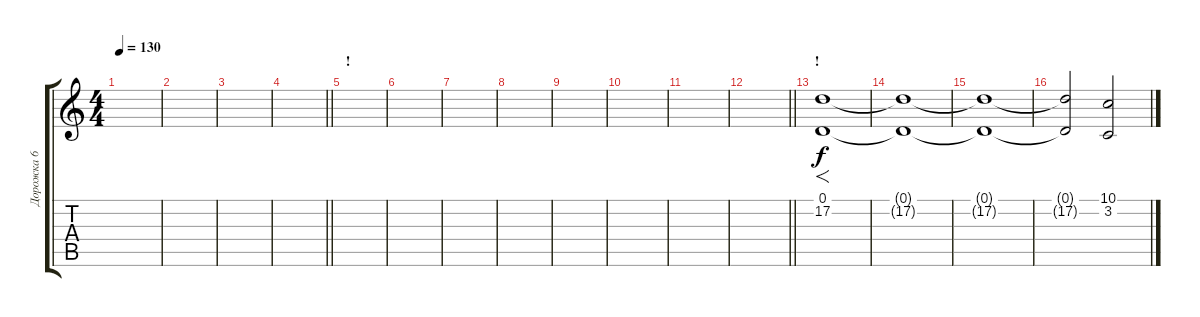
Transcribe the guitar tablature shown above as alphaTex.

\track ("Дорожка 6" "Дорожка 6") {instrument synthstrings1}
\staff {score tabs}
\tuning (D4 A3 F3 C3 G2 C2) {hide}
\ts (4 4)
\tempo 130
\clef g2
\ks c
|
|
|
\barLineRight lightlight
|
\section ("" "!")
|
|
|
|
|
|
|
\barLineRight lightlight
|
\section ("" "!")
(0.1 17.2).1{f} |
(0.1{t} 17.2{t}).1 |
(0.1{t} 17.2{t}).1 |
(0.1{t} 17.2{t}).2 (10.1 3.2).2
